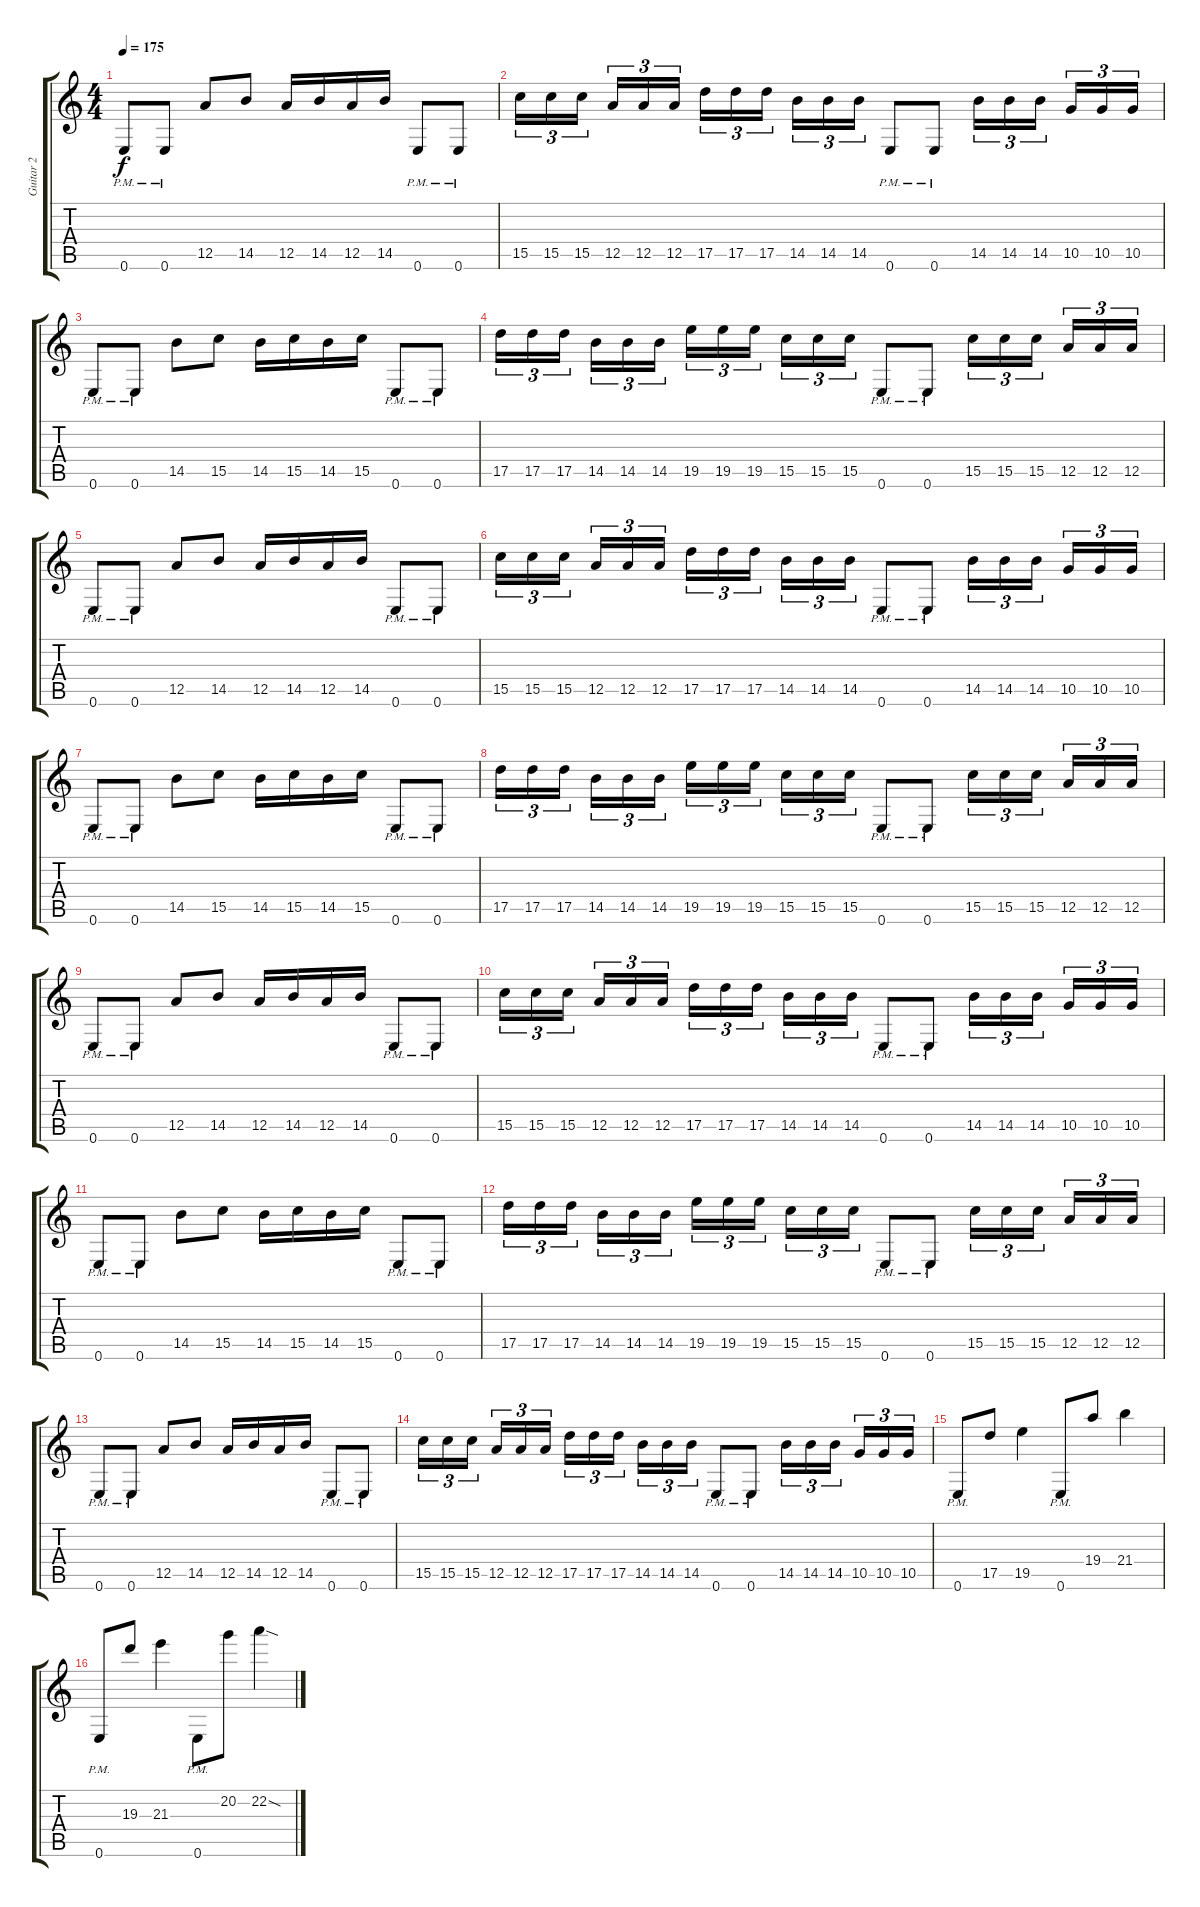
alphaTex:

\track ("Guitar 2" "Guitar 2") {instrument overdrivenguitar}
\staff {score tabs}
\tuning (E4 B3 G3 D3 A2 E2) {hide}
\ts (4 4)
\tempo 175
\clef g2
\ks c
0.6{pm}.8{dy f} 0.6{pm}.8 12.5.8 14.5.8 12.5.16 14.5.16 12.5.16 14.5.16 0.6{pm}.8 0.6{pm}.8 |
15.5.16{tu (3 2)} 15.5.16{tu (3 2)} 15.5.16{tu (3 2) beam splitsecondary} 12.5.16{tu (3 2)} 12.5.16{tu (3 2)} 12.5.16{tu (3 2)} 17.5.16{tu (3 2)} 17.5.16{tu (3 2)} 17.5.16{tu (3 2) beam splitsecondary} 14.5.16{tu (3 2)} 14.5.16{tu (3 2)} 14.5.16{tu (3 2)} 0.6{pm}.8 0.6{pm}.8 14.5.16{tu (3 2)} 14.5.16{tu (3 2)} 14.5.16{tu (3 2) beam splitsecondary} 10.5.16{tu (3 2)} 10.5.16{tu (3 2)} 10.5.16{tu (3 2)} |
0.6{pm}.8 0.6{pm}.8 14.5.8 15.5.8 14.5.16 15.5.16 14.5.16 15.5.16 0.6{pm}.8 0.6{pm}.8 |
17.5.16{tu (3 2)} 17.5.16{tu (3 2)} 17.5.16{tu (3 2) beam splitsecondary} 14.5.16{tu (3 2)} 14.5.16{tu (3 2)} 14.5.16{tu (3 2)} 19.5.16{tu (3 2)} 19.5.16{tu (3 2)} 19.5.16{tu (3 2) beam splitsecondary} 15.5.16{tu (3 2)} 15.5.16{tu (3 2)} 15.5.16{tu (3 2)} 0.6{pm}.8 0.6{pm}.8 15.5.16{tu (3 2)} 15.5.16{tu (3 2)} 15.5.16{tu (3 2) beam splitsecondary} 12.5.16{tu (3 2)} 12.5.16{tu (3 2)} 12.5.16{tu (3 2)} |
0.6{pm}.8 0.6{pm}.8 12.5.8 14.5.8 12.5.16 14.5.16 12.5.16 14.5.16 0.6{pm}.8 0.6{pm}.8 |
15.5.16{tu (3 2)} 15.5.16{tu (3 2)} 15.5.16{tu (3 2) beam splitsecondary} 12.5.16{tu (3 2)} 12.5.16{tu (3 2)} 12.5.16{tu (3 2)} 17.5.16{tu (3 2)} 17.5.16{tu (3 2)} 17.5.16{tu (3 2) beam splitsecondary} 14.5.16{tu (3 2)} 14.5.16{tu (3 2)} 14.5.16{tu (3 2)} 0.6{pm}.8 0.6{pm}.8 14.5.16{tu (3 2)} 14.5.16{tu (3 2)} 14.5.16{tu (3 2) beam splitsecondary} 10.5.16{tu (3 2)} 10.5.16{tu (3 2)} 10.5.16{tu (3 2)} |
0.6{pm}.8 0.6{pm}.8 14.5.8 15.5.8 14.5.16 15.5.16 14.5.16 15.5.16 0.6{pm}.8 0.6{pm}.8 |
17.5.16{tu (3 2)} 17.5.16{tu (3 2)} 17.5.16{tu (3 2) beam splitsecondary} 14.5.16{tu (3 2)} 14.5.16{tu (3 2)} 14.5.16{tu (3 2)} 19.5.16{tu (3 2)} 19.5.16{tu (3 2)} 19.5.16{tu (3 2) beam splitsecondary} 15.5.16{tu (3 2)} 15.5.16{tu (3 2)} 15.5.16{tu (3 2)} 0.6{pm}.8 0.6{pm}.8 15.5.16{tu (3 2)} 15.5.16{tu (3 2)} 15.5.16{tu (3 2) beam splitsecondary} 12.5.16{tu (3 2)} 12.5.16{tu (3 2)} 12.5.16{tu (3 2)} |
0.6{pm}.8 0.6{pm}.8 12.5.8 14.5.8 12.5.16 14.5.16 12.5.16 14.5.16 0.6{pm}.8 0.6{pm}.8 |
15.5.16{tu (3 2)} 15.5.16{tu (3 2)} 15.5.16{tu (3 2) beam splitsecondary} 12.5.16{tu (3 2)} 12.5.16{tu (3 2)} 12.5.16{tu (3 2)} 17.5.16{tu (3 2)} 17.5.16{tu (3 2)} 17.5.16{tu (3 2) beam splitsecondary} 14.5.16{tu (3 2)} 14.5.16{tu (3 2)} 14.5.16{tu (3 2)} 0.6{pm}.8 0.6{pm}.8 14.5.16{tu (3 2)} 14.5.16{tu (3 2)} 14.5.16{tu (3 2) beam splitsecondary} 10.5.16{tu (3 2)} 10.5.16{tu (3 2)} 10.5.16{tu (3 2)} |
0.6{pm}.8 0.6{pm}.8 14.5.8 15.5.8 14.5.16 15.5.16 14.5.16 15.5.16 0.6{pm}.8 0.6{pm}.8 |
17.5.16{tu (3 2)} 17.5.16{tu (3 2)} 17.5.16{tu (3 2) beam splitsecondary} 14.5.16{tu (3 2)} 14.5.16{tu (3 2)} 14.5.16{tu (3 2)} 19.5.16{tu (3 2)} 19.5.16{tu (3 2)} 19.5.16{tu (3 2) beam splitsecondary} 15.5.16{tu (3 2)} 15.5.16{tu (3 2)} 15.5.16{tu (3 2)} 0.6{pm}.8 0.6{pm}.8 15.5.16{tu (3 2)} 15.5.16{tu (3 2)} 15.5.16{tu (3 2) beam splitsecondary} 12.5.16{tu (3 2)} 12.5.16{tu (3 2)} 12.5.16{tu (3 2)} |
0.6{pm}.8 0.6{pm}.8 12.5.8 14.5.8 12.5.16 14.5.16 12.5.16 14.5.16 0.6{pm}.8 0.6{pm}.8 |
15.5.16{tu (3 2)} 15.5.16{tu (3 2)} 15.5.16{tu (3 2) beam splitsecondary} 12.5.16{tu (3 2)} 12.5.16{tu (3 2)} 12.5.16{tu (3 2)} 17.5.16{tu (3 2)} 17.5.16{tu (3 2)} 17.5.16{tu (3 2) beam splitsecondary} 14.5.16{tu (3 2)} 14.5.16{tu (3 2)} 14.5.16{tu (3 2)} 0.6{pm}.8 0.6{pm}.8 14.5.16{tu (3 2)} 14.5.16{tu (3 2)} 14.5.16{tu (3 2) beam splitsecondary} 10.5.16{tu (3 2)} 10.5.16{tu (3 2)} 10.5.16{tu (3 2)} |
0.6{pm}.8 17.5.8 19.5.4 0.6{pm}.8 19.4.8 21.4.4 |
0.6{pm}.8 19.3.8 21.3.4 0.6{pm}.8 20.2.8 22.2{sod}.4
